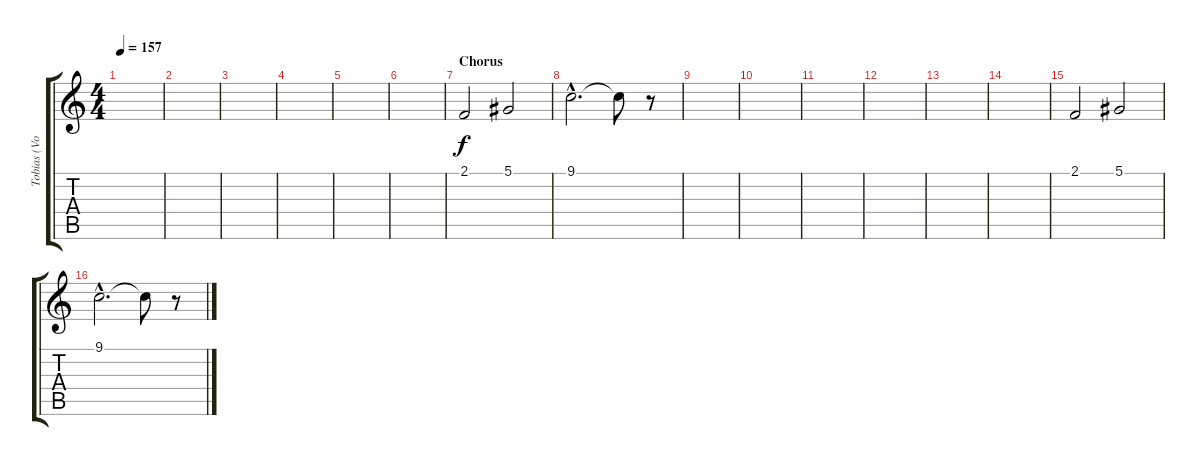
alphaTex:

\track ("Tobias (Voice II)" "Tobias (Vo") {instrument lead2sawtooth}
\staff {score tabs}
\tuning (Eb4 Bb3 Gb3 Db3 Ab2 Eb2) {hide}
\ts (4 4)
\tempo 157
\clef g2
\ks c
|
|
|
|
|
|
\section ("" "Chorus")
2.1.2 5.1.2 |
9.1{hac}.2{d} 9.1{t}.8 r.8 |
|
|
|
|
|
|
2.1.2 5.1.2 |
9.1{hac}.2{d} 9.1{t}.8 r.8
